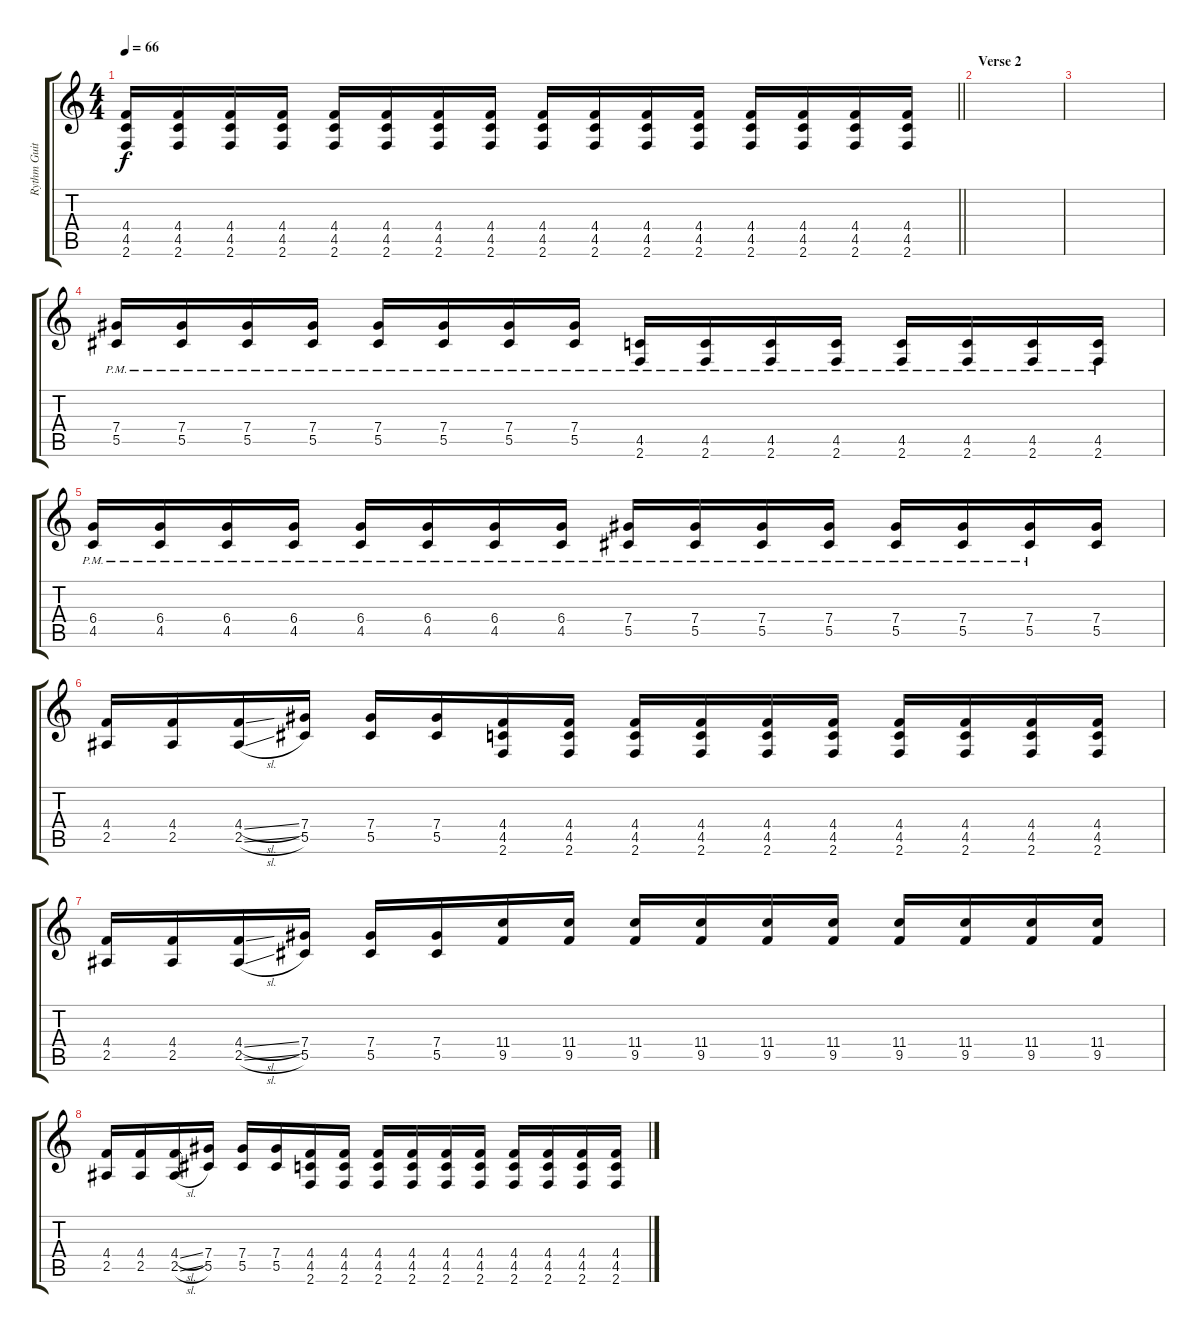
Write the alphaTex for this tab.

\track ("Rythm Guitar" "Rythm Guit") {instrument distortionguitar}
\staff {score tabs}
\tuning (Eb4 Bb3 Gb3 Db3 Ab2 Eb2) {hide}
\ts (4 4)
\tempo 66
\clef g2
\barLineRight lightlight
\ks c
(4.4 4.5 2.6).16{dy f} (4.4 4.5 2.6).16 (4.4 4.5 2.6).16 (4.4 4.5 2.6).16 (4.4 4.5 2.6).16 (4.4 4.5 2.6).16 (4.4 4.5 2.6).16 (4.4 4.5 2.6).16 (4.4 4.5 2.6).16 (4.4 4.5 2.6).16 (4.4 4.5 2.6).16 (4.4 4.5 2.6).16 (4.4 4.5 2.6).16 (4.4 4.5 2.6).16 (4.4 4.5 2.6).16 (4.4 4.5 2.6).16 |
\section ("" "Verse 2")
|
|
(7.4{pm} 5.5{pm}).16{volume 10 instrument overdrivenguitar} (7.4{pm} 5.5{pm}).16 (7.4{pm} 5.5{pm}).16 (7.4{pm} 5.5{pm}).16 (7.4{pm} 5.5{pm}).16 (7.4{pm} 5.5{pm}).16 (7.4{pm} 5.5{pm}).16 (7.4{pm} 5.5{pm}).16 (4.5{pm} 2.6{pm}).16 (4.5{pm} 2.6{pm}).16 (4.5{pm} 2.6{pm}).16 (4.5{pm} 2.6{pm}).16 (4.5{pm} 2.6{pm}).16 (4.5{pm} 2.6{pm}).16 (4.5{pm} 2.6{pm}).16 (4.5{pm} 2.6{pm}).16 |
(6.4{pm} 4.5{pm}).16 (6.4{pm} 4.5{pm}).16 (6.4{pm} 4.5{pm}).16 (6.4{pm} 4.5{pm}).16 (6.4{pm} 4.5{pm}).16 (6.4{pm} 4.5{pm}).16 (6.4{pm} 4.5{pm}).16 (6.4{pm} 4.5{pm}).16 (7.4{pm} 5.5{pm}).16 (7.4{pm} 5.5{pm}).16 (7.4{pm} 5.5{pm}).16 (7.4{pm} 5.5{pm}).16 (7.4{pm} 5.5{pm}).16 (7.4{pm} 5.5{pm}).16 (7.4 5.5{pm}).16 (7.4 5.5).16 |
(4.4 2.5).16{volume 12 instrument distortionguitar} (4.4 2.5).16 (4.4{sl} 2.5{sl}).16 (7.4 5.5).16 (7.4 5.5).16 (7.4 5.5).16 (4.4 4.5 2.6).16 (4.4 4.5 2.6).16 (4.4 4.5 2.6).16 (4.4 4.5 2.6).16 (4.4 4.5 2.6).16 (4.4 4.5 2.6).16 (4.4 4.5 2.6).16 (4.4 4.5 2.6).16 (4.4 4.5 2.6).16 (4.4 4.5 2.6).16 |
(4.4 2.5).16 (4.4 2.5).16 (4.4{sl} 2.5{sl}).16 (7.4 5.5).16 (7.4 5.5).16 (7.4 5.5).16 (11.4 9.5).16 (11.4 9.5).16 (11.4 9.5).16 (11.4 9.5).16 (11.4 9.5).16 (11.4 9.5).16 (11.4 9.5).16 (11.4 9.5).16 (11.4 9.5).16 (11.4 9.5).16 |
(4.4 2.5).16 (4.4 2.5).16 (4.4{sl} 2.5{sl}).16 (7.4 5.5).16 (7.4 5.5).16 (7.4 5.5).16 (4.4 4.5 2.6).16 (4.4 4.5 2.6).16 (4.4 4.5 2.6).16 (4.4 4.5 2.6).16 (4.4 4.5 2.6).16 (4.4 4.5 2.6).16 (4.4 4.5 2.6).16 (4.4 4.5 2.6).16 (4.4 4.5 2.6).16 (4.4 4.5 2.6).16
